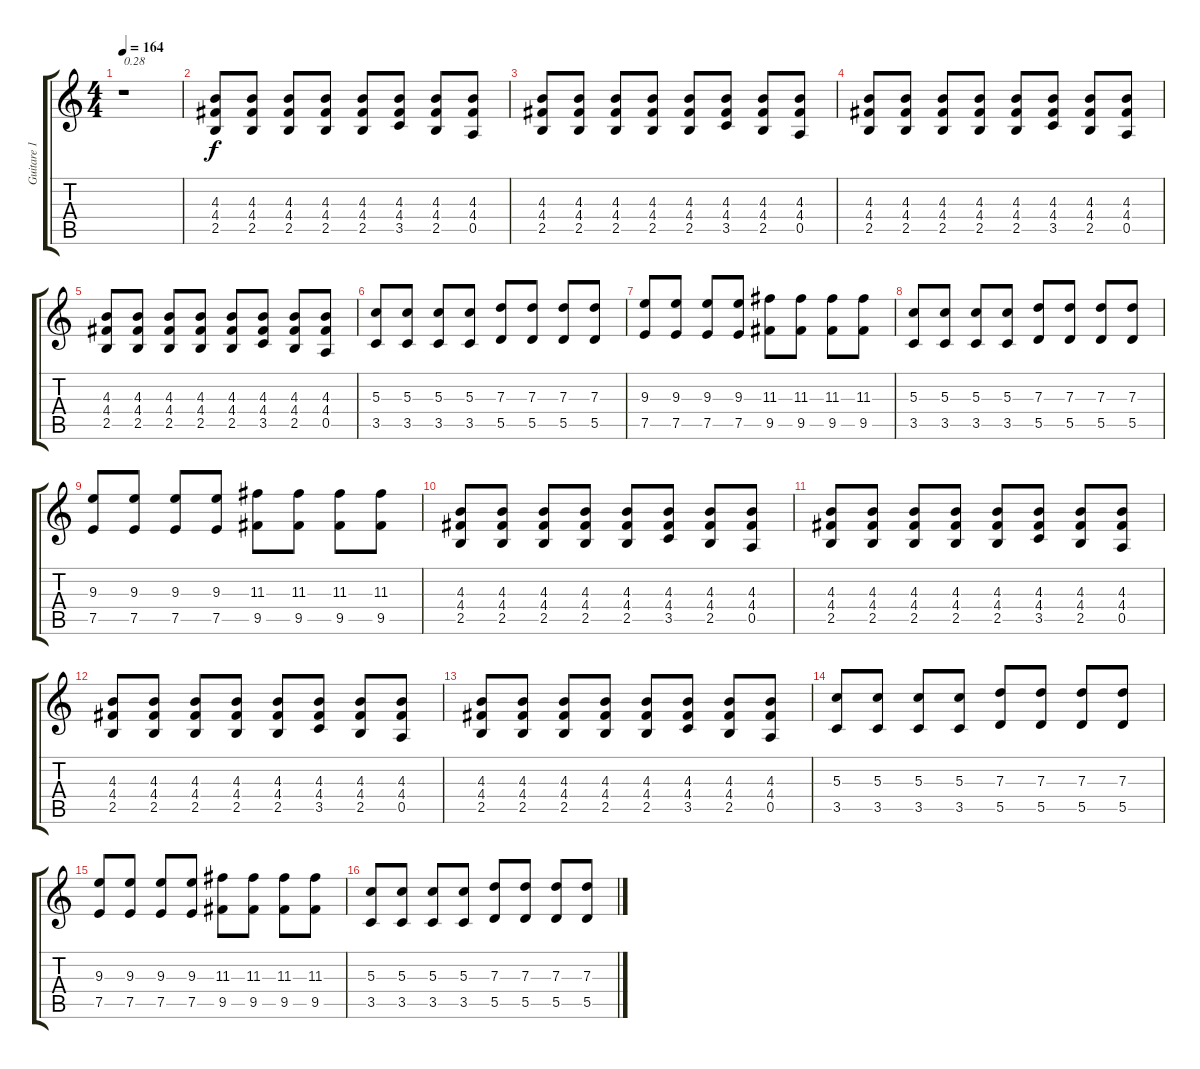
\track ("Guitare 1" "Guitare 1") {instrument distortionguitar}
\staff {score tabs}
\tuning (E4 B3 G3 D3 A2 E2) {hide}
\ts (4 4)
\tempo 164
\clef g2
\ks c
r.1{txt "0.28" dy f} |
(4.3 4.4 2.5).8 (4.3 4.4 2.5).8 (4.3 4.4 2.5).8 (4.3 4.4 2.5).8 (4.3 4.4 2.5).8 (4.3 4.4 3.5).8 (4.3 4.4 2.5).8 (4.3 4.4 0.5).8 |
(4.3 4.4 2.5).8 (4.3 4.4 2.5).8 (4.3 4.4 2.5).8 (4.3 4.4 2.5).8 (4.3 4.4 2.5).8 (4.3 4.4 3.5).8 (4.3 4.4 2.5).8 (4.3 4.4 0.5).8 |
(4.3 4.4 2.5).8 (4.3 4.4 2.5).8 (4.3 4.4 2.5).8 (4.3 4.4 2.5).8 (4.3 4.4 2.5).8 (4.3 4.4 3.5).8 (4.3 4.4 2.5).8 (4.3 4.4 0.5).8 |
(4.3 4.4 2.5).8 (4.3 4.4 2.5).8 (4.3 4.4 2.5).8 (4.3 4.4 2.5).8 (4.3 4.4 2.5).8 (4.3 4.4 3.5).8 (4.3 4.4 2.5).8 (4.3 4.4 0.5).8 |
(5.3 3.5).8 (5.3 3.5).8 (5.3 3.5).8 (5.3 3.5).8 (7.3 5.5).8 (7.3 5.5).8 (7.3 5.5).8 (7.3 5.5).8 |
(9.3 7.5).8 (9.3 7.5).8 (9.3 7.5).8 (9.3 7.5).8 (11.3 9.5).8 (11.3 9.5).8 (11.3 9.5).8 (11.3 9.5).8 |
(5.3 3.5).8 (5.3 3.5).8 (5.3 3.5).8 (5.3 3.5).8 (7.3 5.5).8 (7.3 5.5).8 (7.3 5.5).8 (7.3 5.5).8 |
(9.3 7.5).8 (9.3 7.5).8 (9.3 7.5).8 (9.3 7.5).8 (11.3 9.5).8 (11.3 9.5).8 (11.3 9.5).8 (11.3 9.5).8 |
(4.3 4.4 2.5).8 (4.3 4.4 2.5).8 (4.3 4.4 2.5).8 (4.3 4.4 2.5).8 (4.3 4.4 2.5).8 (4.3 4.4 3.5).8 (4.3 4.4 2.5).8 (4.3 4.4 0.5).8 |
(4.3 4.4 2.5).8 (4.3 4.4 2.5).8 (4.3 4.4 2.5).8 (4.3 4.4 2.5).8 (4.3 4.4 2.5).8 (4.3 4.4 3.5).8 (4.3 4.4 2.5).8 (4.3 4.4 0.5).8 |
(4.3 4.4 2.5).8 (4.3 4.4 2.5).8 (4.3 4.4 2.5).8 (4.3 4.4 2.5).8 (4.3 4.4 2.5).8 (4.3 4.4 3.5).8 (4.3 4.4 2.5).8 (4.3 4.4 0.5).8 |
(4.3 4.4 2.5).8 (4.3 4.4 2.5).8 (4.3 4.4 2.5).8 (4.3 4.4 2.5).8 (4.3 4.4 2.5).8 (4.3 4.4 3.5).8 (4.3 4.4 2.5).8 (4.3 4.4 0.5).8 |
(5.3 3.5).8 (5.3 3.5).8 (5.3 3.5).8 (5.3 3.5).8 (7.3 5.5).8 (7.3 5.5).8 (7.3 5.5).8 (7.3 5.5).8 |
(9.3 7.5).8 (9.3 7.5).8 (9.3 7.5).8 (9.3 7.5).8 (11.3 9.5).8 (11.3 9.5).8 (11.3 9.5).8 (11.3 9.5).8 |
(5.3 3.5).8 (5.3 3.5).8 (5.3 3.5).8 (5.3 3.5).8 (7.3 5.5).8 (7.3 5.5).8 (7.3 5.5).8 (7.3 5.5).8
